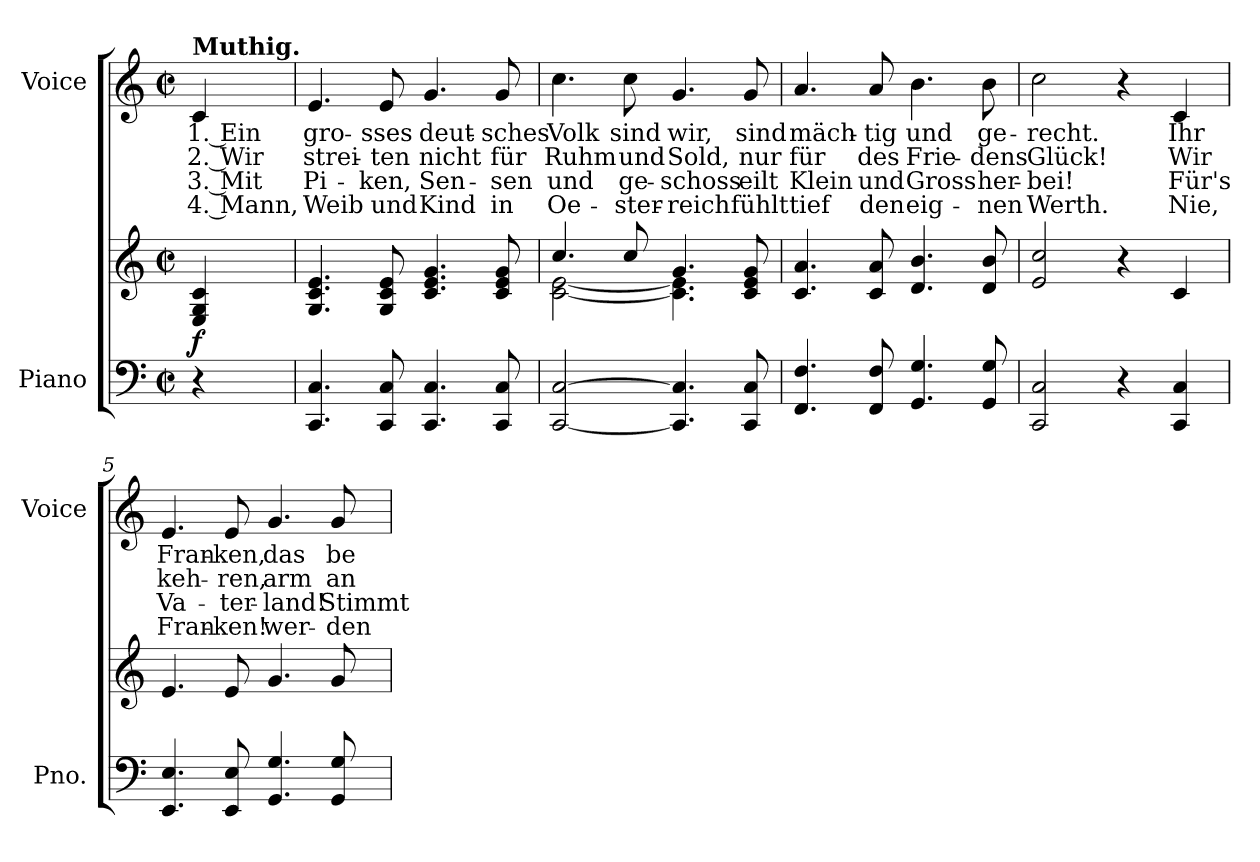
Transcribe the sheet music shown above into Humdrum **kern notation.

**kern	**kern	**dynam	**kern	**text	**text	**text	**text
*part2	*part2	*part2	*part1	*part1	*part1	*part1	*part1
*staff3	*staff2	*staff2/3	*staff1	*staff1	*staff1	*staff1	*staff1
*I"Piano	*	*	*I"Voice	*	*	*	*
*I'Pno.	*	*	*I'Voice	*	*	*	*
!!LO:PB:g=z
*clefF4	*clefG2	*	*clefG2	*	*	*	*
*k[]	*k[]	*	*k[]	*	*	*	*
*C:	*C:	*	*C:	*	*	*	*
*M2/2	*M2/2	*	*M2/2	*	*	*	*
*met(c|)	*met(c|)	*	*met(c|)	*	*	*	*
=	=	=	=	=	=	=	=
!	!	!	!LO:TX:a:B:t=Muthig.	!	!	!	!
!	!	!	!	!LO:LY:b:color=#000000	!LO:LY:b:color=#000000	!LO:LY:b:color=#000000	!LO:LY:b:color=#000000
4r	4Ei/ 4Gi 4ci	f	4ci/	1. Ein	2. Wir	3. Mit	4. Mann,
=1	=1	=1	=1	=1	=1	=1	=1
!	!	!	!	!LO:LY:b:color=#000000	!LO:LY:b:color=#000000	!LO:LY:b:color=#000000	!LO:LY:b:color=#000000
4.CCi/ 4.Ci	4.Gi/ 4.ci 4.ei	.	4.ei/	gro-	strei-	Pi-	Weib
!	!	!	!	!LO:LY:b:color=#000000	!LO:LY:b:color=#000000	!LO:LY:b:color=#000000	!LO:LY:b:color=#000000
8CCi/ 8Ci	8Gi/ 8ci 8ei	.	8ei/	-sses	-ten	-ken,	und
!	!	!	!	!LO:LY:b:color=#000000	!LO:LY:b:color=#000000	!LO:LY:b:color=#000000	!LO:LY:b:color=#000000
4.CCi/ 4.Ci	4.ci/ 4.ei 4.gi	.	4.gi/	deut-	nicht	Sen-	Kind
!	!	!	!	!LO:LY:b:color=#000000	!LO:LY:b:color=#000000	!LO:LY:b:color=#000000	!LO:LY:b:color=#000000
8CCi/ 8Ci	8ci/ 8ei 8gi	.	8gi/	-sches	für	-sen	in
=2	=2	=2	=2	=2	=2	=2	=2
*	*^	*	*	*	*	*	*
!	!	!	!	!	!LO:LY:b:color=#000000	!LO:LY:b:color=#000000	!LO:LY:b:color=#000000	!LO:LY:b:color=#000000
[<2CCi/ [>2Ci	4.cci/	[<2ci\ [<2ei	.	4.cci\	Volk	Ruhm	und	Oe-
!	!	!	!	!	!LO:LY:b:color=#000000	!LO:LY:b:color=#000000	!LO:LY:b:color=#000000	!LO:LY:b:color=#000000
.	8cci/	.	.	8cci\	sind	und	ge-	-ster-
!	!	!	!	!	!LO:LY:b:color=#000000	!LO:LY:b:color=#000000	!LO:LY:b:color=#000000	!LO:LY:b:color=#000000
4.CCi/] 4.Ci]	4.gi/	4.ci\] 4.ei]	.	4.gi/	wir,	Sold,	-schoss	-reich
!	!	!	!	!	!LO:LY:b:color=#000000	!LO:LY:b:color=#000000	!LO:LY:b:color=#000000	!LO:LY:b:color=#000000
8CCi/ 8Ci	8ci/ 8ei 8gi	8ryy	.	8gi/	sind	nur	eilt	fühlt
*	*v	*v	*	*	*	*	*	*
=3	=3	=3	=3	=3	=3	=3	=3
*	*^	*	*	*	*	*	*
!	!	!	!	!	!LO:LY:b:color=#000000	!LO:LY:b:color=#000000	!LO:LY:b:color=#000000	!LO:LY:b:color=#000000
*	*v	*v	*	*	*	*	*	*
4.FFi/ 4.Fi	4.ci/ 4.ai	.	4.ai/	mäch-	für	Klein	tief
!	!	!	!	!LO:LY:b:color=#000000	!LO:LY:b:color=#000000	!LO:LY:b:color=#000000	!LO:LY:b:color=#000000
8FFi/ 8Fi	8ci/ 8ai	.	8ai/	-tig	des	und	den
!	!	!	!	!LO:LY:b:color=#000000	!LO:LY:b:color=#000000	!LO:LY:b:color=#000000	!LO:LY:b:color=#000000
4.GGi/ 4.Gi	4.di/ 4.bi	.	4.bi\	und	Frie-	Gross	eig-
!	!	!	!	!LO:LY:b:color=#000000	!LO:LY:b:color=#000000	!LO:LY:b:color=#000000	!LO:LY:b:color=#000000
8GGi/ 8Gi	8di/ 8bi	.	8bi\	ge-	-dens	her-	-nen
=4	=4	=4	=4	=4	=4	=4	=4
!	!	!	!	!LO:LY:b:color=#000000	!LO:LY:b:color=#000000	!LO:LY:b:color=#000000	!LO:LY:b:color=#000000
2CCi/ 2Ci	2ei/ 2cci	.	2cci\	-recht.	Glück!	-bei!	Werth.
4r	4r	.	4r	.	.	.	.
!	!	!	!	!LO:LY:b:color=#000000	!LO:LY:b:color=#000000	!LO:LY:b:color=#000000	!LO:LY:b:color=#000000
4CCi/ 4Ci	4ci/	.	4ci/	Ihr	Wir	Für's	Nie,
!!LO:LB:g=z
=5	=5	=5	=5	=5	=5	=5	=5
!	!	!	!	!LO:LY:b:color=#000000	!LO:LY:b:color=#000000	!LO:LY:b:color=#000000	!LO:LY:b:color=#000000
4.EEi/ 4.Ei	4.ei/	.	4.ei/	Fran-	keh-	Va-	Fran-
!	!	!	!	!LO:LY:b:color=#000000	!LO:LY:b:color=#000000	!LO:LY:b:color=#000000	!LO:LY:b:color=#000000
8EEi/ 8Ei	8ei/	.	8ei/	-ken,	-ren,	-ter-	-ken!
!	!	!	!	!LO:LY:b:color=#000000	!LO:LY:b:color=#000000	!LO:LY:b:color=#000000	!LO:LY:b:color=#000000
4.GGi/ 4.Gi	4.gi/	.	4.gi/	das	arm	-land!	wer-
!	!	!	!	!LO:LY:b:color=#000000	!LO:LY:b:color=#000000	!LO:LY:b:color=#000000	!LO:LY:b:color=#000000
8GGi/ 8Gi	8gi/	.	8gi/	be-	an	Stimmt	-den
=	=	=	=	=	=	=	=
*-	*-	*-	*-	*-	*-	*-	*-
